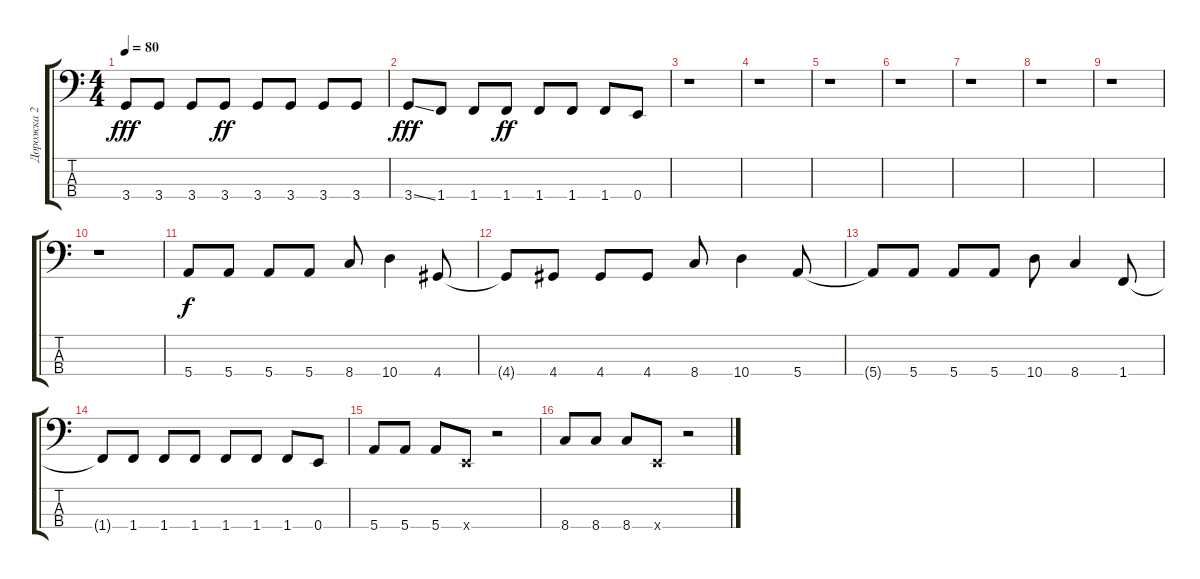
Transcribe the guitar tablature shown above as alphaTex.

\track ("Дорожка 2" "Дорожка 2") {instrument electricbassfinger}
\staff {score tabs}
\tuning (G2 D2 A1 E1) {hide}
\ts (4 4)
\tempo 80
\clef f4
\ks c
3.4.8{dy fff} 3.4.8 3.4.8 3.4.8{dy ff} 3.4.8 3.4.8 3.4.8 3.4.8 |
3.4{ss}.8{dy fff} 1.4.8 1.4.8 1.4.8{dy ff} 1.4.8 1.4.8 1.4.8 0.4.8 |
r.1 |
r.1 |
r.1 |
r.1 |
r.1 |
r.1 |
r.1 |
r.1 |
5.4.8{dy f} 5.4.8 5.4.8 5.4.8 8.4.8 10.4.4 4.4.8 |
4.4{t}.8 4.4.8 4.4.8 4.4.8 8.4.8 10.4.4 5.4.8 |
5.4{t}.8 5.4.8 5.4.8 5.4.8 10.4.8 8.4.4 1.4.8 |
1.4{t}.8 1.4.8 1.4.8 1.4.8 1.4.8 1.4.8 1.4.8 0.4.8 |
5.4.8{volume 12} 5.4.8 5.4.8 0.4{x}.8 r.2 |
8.4.8 8.4.8 8.4.8 0.4{x}.8 r.2
